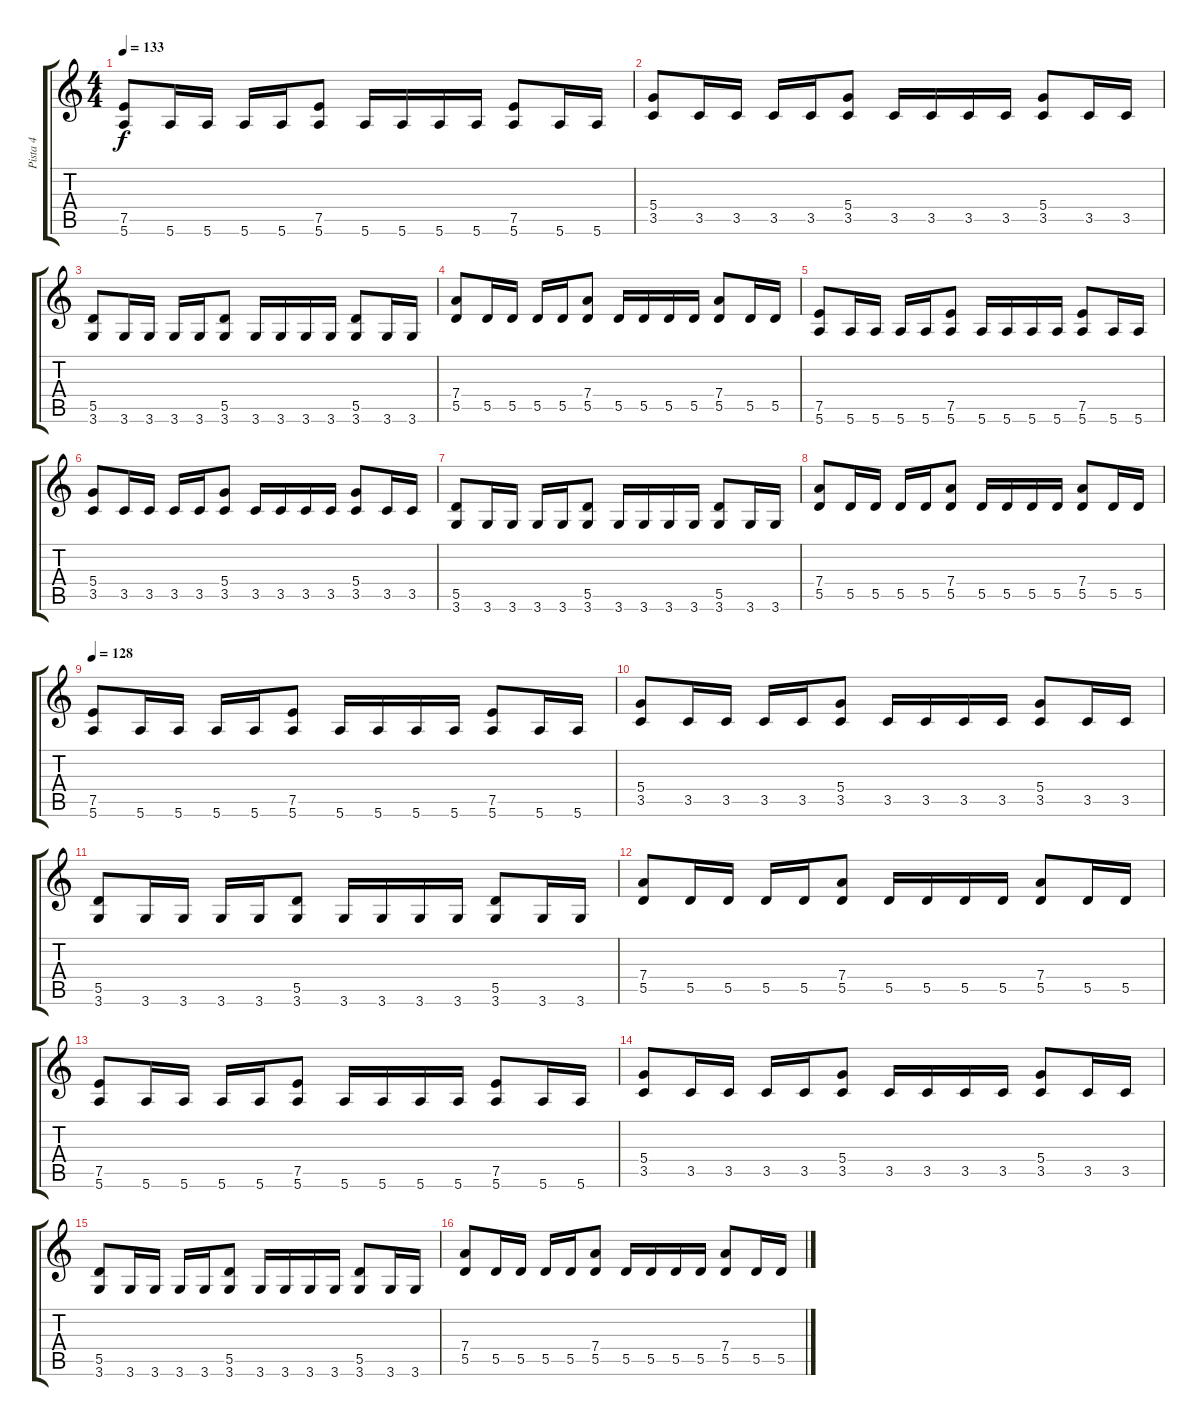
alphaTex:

\track ("Pista 4" "Pista 4") {instrument distortionguitar}
\staff {score tabs}
\tuning (E4 B3 G3 D3 A2 E2) {hide}
\ts (4 4)
\tempo 133
\clef g2
\ks c
(7.5 5.6).8{dy f} 5.6.16 5.6.16 5.6.16 5.6.16 (7.5 5.6).8 5.6.16 5.6.16 5.6.16 5.6.16 (7.5 5.6).8 5.6.16 5.6.16 |
(5.4 3.5).8 3.5.16 3.5.16 3.5.16 3.5.16 (5.4 3.5).8 3.5.16 3.5.16 3.5.16 3.5.16 (5.4 3.5).8 3.5.16 3.5.16 |
(5.5 3.6).8 3.6.16 3.6.16 3.6.16 3.6.16 (5.5 3.6).8 3.6.16 3.6.16 3.6.16 3.6.16 (5.5 3.6).8 3.6.16 3.6.16 |
(7.4 5.5).8 5.5.16 5.5.16 5.5.16 5.5.16 (7.4 5.5).8 5.5.16 5.5.16 5.5.16 5.5.16 (7.4 5.5).8 5.5.16 5.5.16 |
(7.5 5.6).8 5.6.16 5.6.16 5.6.16 5.6.16 (7.5 5.6).8 5.6.16 5.6.16 5.6.16 5.6.16 (7.5 5.6).8 5.6.16 5.6.16 |
(5.4 3.5).8 3.5.16 3.5.16 3.5.16 3.5.16 (5.4 3.5).8 3.5.16 3.5.16 3.5.16 3.5.16 (5.4 3.5).8 3.5.16 3.5.16 |
(5.5 3.6).8 3.6.16 3.6.16 3.6.16 3.6.16 (5.5 3.6).8 3.6.16 3.6.16 3.6.16 3.6.16 (5.5 3.6).8 3.6.16 3.6.16 |
(7.4 5.5).8 5.5.16 5.5.16 5.5.16 5.5.16 (7.4 5.5).8 5.5.16 5.5.16 5.5.16 5.5.16 (7.4 5.5).8 5.5.16 5.5.16 |
\tempo 128
(7.5 5.6).8 5.6.16 5.6.16 5.6.16 5.6.16 (7.5 5.6).8 5.6.16 5.6.16 5.6.16 5.6.16 (7.5 5.6).8 5.6.16 5.6.16 |
(5.4 3.5).8 3.5.16 3.5.16 3.5.16 3.5.16 (5.4 3.5).8 3.5.16 3.5.16 3.5.16 3.5.16 (5.4 3.5).8 3.5.16 3.5.16 |
(5.5 3.6).8 3.6.16 3.6.16 3.6.16 3.6.16 (5.5 3.6).8 3.6.16 3.6.16 3.6.16 3.6.16 (5.5 3.6).8 3.6.16 3.6.16 |
(7.4 5.5).8 5.5.16 5.5.16 5.5.16 5.5.16 (7.4 5.5).8 5.5.16 5.5.16 5.5.16 5.5.16 (7.4 5.5).8 5.5.16 5.5.16 |
(7.5 5.6).8 5.6.16 5.6.16 5.6.16 5.6.16 (7.5 5.6).8 5.6.16 5.6.16 5.6.16 5.6.16 (7.5 5.6).8 5.6.16 5.6.16 |
(5.4 3.5).8 3.5.16 3.5.16 3.5.16 3.5.16 (5.4 3.5).8 3.5.16 3.5.16 3.5.16 3.5.16 (5.4 3.5).8 3.5.16 3.5.16 |
(5.5 3.6).8 3.6.16 3.6.16 3.6.16 3.6.16 (5.5 3.6).8 3.6.16 3.6.16 3.6.16 3.6.16 (5.5 3.6).8 3.6.16 3.6.16 |
(7.4 5.5).8 5.5.16 5.5.16 5.5.16 5.5.16 (7.4 5.5).8 5.5.16 5.5.16 5.5.16 5.5.16 (7.4 5.5).8 5.5.16 5.5.16
